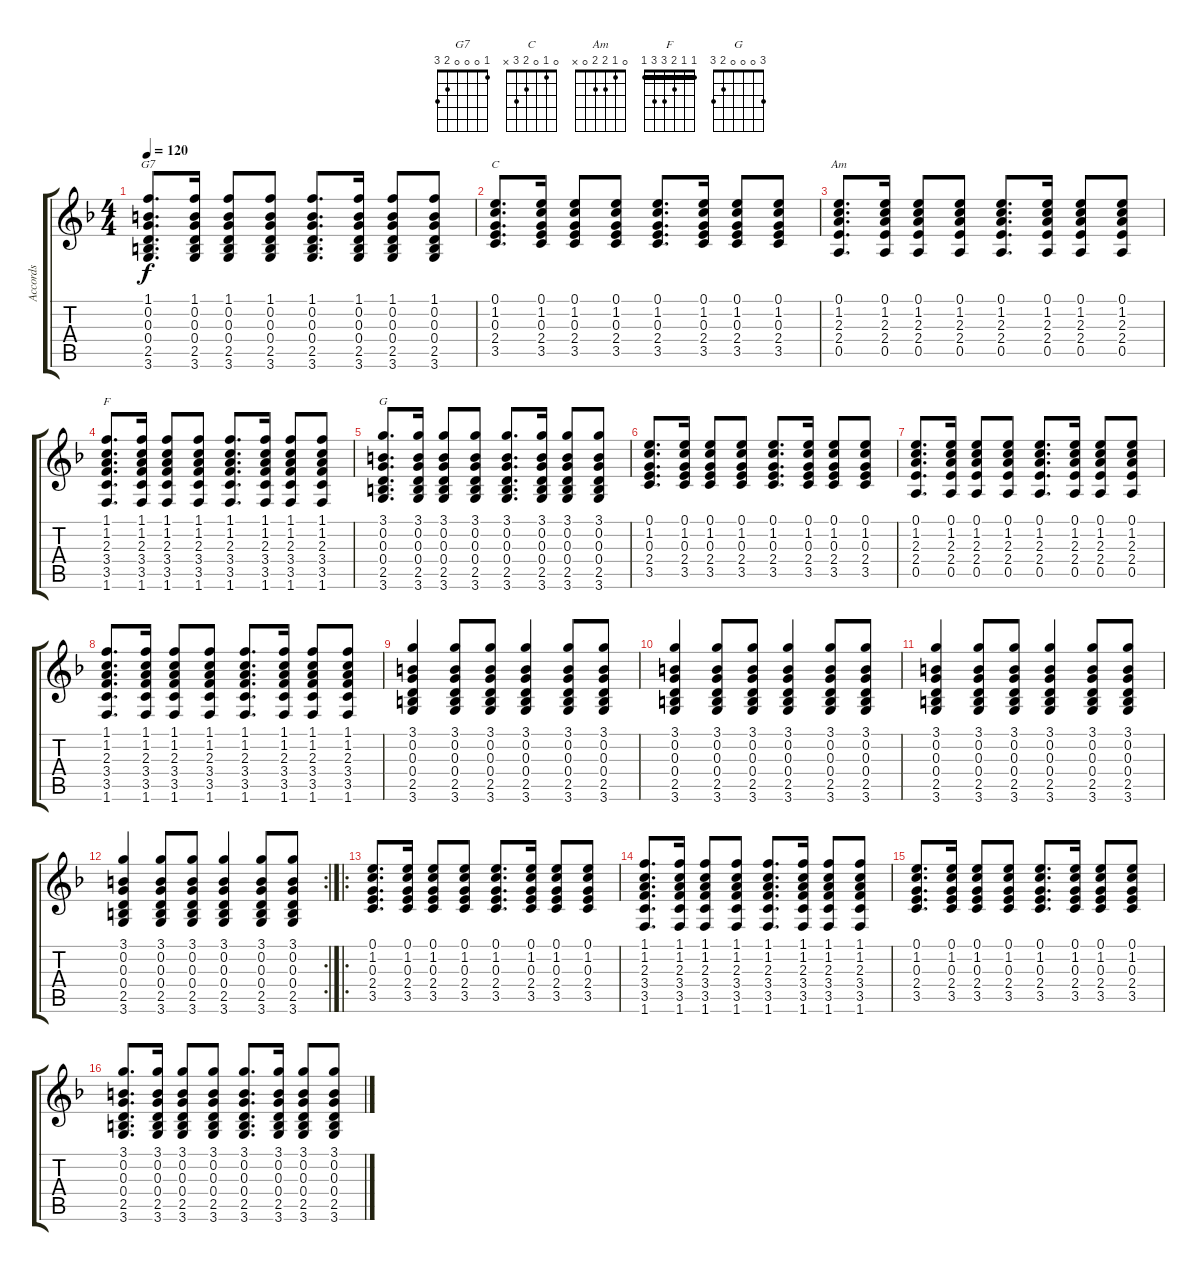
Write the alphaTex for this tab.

\track ("Accords" "Accords") {instrument acousticguitarsteel}
\staff {score tabs}
\tuning (E4 B3 G3 D3 A2 E2) {hide}
\chord ("G7" 1 0 0 0 2 3)
\chord ("C" 0 1 0 2 3 x)
\chord ("Am" 0 1 2 2 0 x)
\chord ("F" 1 1 2 3 3 1) {barre 1}
\chord ("G" 3 0 0 0 2 3)
\ts (4 4)
\tempo 120
\clef g2
\ks f
(1.1 0.2 0.3 0.4 2.5 3.6).8{d ch "G7" dy f} (1.1 0.2 0.3 0.4 2.5 3.6).16 (1.1 0.2 0.3 0.4 2.5 3.6).8 (1.1 0.2 0.3 0.4 2.5 3.6).8 (1.1 0.2 0.3 0.4 2.5 3.6).8{d} (1.1 0.2 0.3 0.4 2.5 3.6).16 (1.1 0.2 0.3 0.4 2.5 3.6).8 (1.1 0.2 0.3 0.4 2.5 3.6).8 |
(0.1 1.2 0.3 2.4 3.5).8{d ch "C"} (0.1 1.2 0.3 2.4 3.5).16 (0.1 1.2 0.3 2.4 3.5).8 (0.1 1.2 0.3 2.4 3.5).8 (0.1 1.2 0.3 2.4 3.5).8{d} (0.1 1.2 0.3 2.4 3.5).16 (0.1 1.2 0.3 2.4 3.5).8 (0.1 1.2 0.3 2.4 3.5).8 |
(0.1 1.2 2.3 2.4 0.5).8{d ch "Am"} (0.1 1.2 2.3 2.4 0.5).16 (0.1 1.2 2.3 2.4 0.5).8 (0.1 1.2 2.3 2.4 0.5).8 (0.1 1.2 2.3 2.4 0.5).8{d} (0.1 1.2 2.3 2.4 0.5).16 (0.1 1.2 2.3 2.4 0.5).8 (0.1 1.2 2.3 2.4 0.5).8 |
(1.1 1.2 2.3 3.4 3.5 1.6).8{d ch "F"} (1.1 1.2 2.3 3.4 3.5 1.6).16 (1.1 1.2 2.3 3.4 3.5 1.6).8 (1.1 1.2 2.3 3.4 3.5 1.6).8 (1.1 1.2 2.3 3.4 3.5 1.6).8{d} (1.1 1.2 2.3 3.4 3.5 1.6).16 (1.1 1.2 2.3 3.4 3.5 1.6).8 (1.1 1.2 2.3 3.4 3.5 1.6).8 |
(3.1 0.2 0.3 0.4 2.5 3.6).8{d ch "G"} (3.1 0.2 0.3 0.4 2.5 3.6).16 (3.1 0.2 0.3 0.4 2.5 3.6).8 (3.1 0.2 0.3 0.4 2.5 3.6).8 (3.1 0.2 0.3 0.4 2.5 3.6).8{d} (3.1 0.2 0.3 0.4 2.5 3.6).16 (3.1 0.2 0.3 0.4 2.5 3.6).8 (3.1 0.2 0.3 0.4 2.5 3.6).8 |
(0.1 1.2 0.3 2.4 3.5).8{d} (0.1 1.2 0.3 2.4 3.5).16 (0.1 1.2 0.3 2.4 3.5).8 (0.1 1.2 0.3 2.4 3.5).8 (0.1 1.2 0.3 2.4 3.5).8{d} (0.1 1.2 0.3 2.4 3.5).16 (0.1 1.2 0.3 2.4 3.5).8 (0.1 1.2 0.3 2.4 3.5).8 |
(0.1 1.2 2.3 2.4 0.5).8{d} (0.1 1.2 2.3 2.4 0.5).16 (0.1 1.2 2.3 2.4 0.5).8 (0.1 1.2 2.3 2.4 0.5).8 (0.1 1.2 2.3 2.4 0.5).8{d} (0.1 1.2 2.3 2.4 0.5).16 (0.1 1.2 2.3 2.4 0.5).8 (0.1 1.2 2.3 2.4 0.5).8 |
(1.1 1.2 2.3 3.4 3.5 1.6).8{d} (1.1 1.2 2.3 3.4 3.5 1.6).16 (1.1 1.2 2.3 3.4 3.5 1.6).8 (1.1 1.2 2.3 3.4 3.5 1.6).8 (1.1 1.2 2.3 3.4 3.5 1.6).8{d} (1.1 1.2 2.3 3.4 3.5 1.6).16 (1.1 1.2 2.3 3.4 3.5 1.6).8 (1.1 1.2 2.3 3.4 3.5 1.6).8 |
(3.1 0.2 0.3 0.4 2.5 3.6).4 (3.1 0.2 0.3 0.4 2.5 3.6).8 (3.1 0.2 0.3 0.4 2.5 3.6).8 (3.1 0.2 0.3 0.4 2.5 3.6).4 (3.1 0.2 0.3 0.4 2.5 3.6).8 (3.1 0.2 0.3 0.4 2.5 3.6).8 |
(3.1 0.2 0.3 0.4 2.5 3.6).4 (3.1 0.2 0.3 0.4 2.5 3.6).8 (3.1 0.2 0.3 0.4 2.5 3.6).8 (3.1 0.2 0.3 0.4 2.5 3.6).4 (3.1 0.2 0.3 0.4 2.5 3.6).8 (3.1 0.2 0.3 0.4 2.5 3.6).8 |
(3.1 0.2 0.3 0.4 2.5 3.6).4 (3.1 0.2 0.3 0.4 2.5 3.6).8 (3.1 0.2 0.3 0.4 2.5 3.6).8 (3.1 0.2 0.3 0.4 2.5 3.6).4 (3.1 0.2 0.3 0.4 2.5 3.6).8 (3.1 0.2 0.3 0.4 2.5 3.6).8 |
\rc 2
(3.1 0.2 0.3 0.4 2.5 3.6).4 (3.1 0.2 0.3 0.4 2.5 3.6).8 (3.1 0.2 0.3 0.4 2.5 3.6).8 (3.1 0.2 0.3 0.4 2.5 3.6).4 (3.1 0.2 0.3 0.4 2.5 3.6).8 (3.1 0.2 0.3 0.4 2.5 3.6).8 |
\ro
(0.1 1.2 0.3 2.4 3.5).8{d} (0.1 1.2 0.3 2.4 3.5).16 (0.1 1.2 0.3 2.4 3.5).8 (0.1 1.2 0.3 2.4 3.5).8 (0.1 1.2 0.3 2.4 3.5).8{d} (0.1 1.2 0.3 2.4 3.5).16 (0.1 1.2 0.3 2.4 3.5).8 (0.1 1.2 0.3 2.4 3.5).8 |
(1.1 1.2 2.3 3.4 3.5 1.6).8{d} (1.1 1.2 2.3 3.4 3.5 1.6).16 (1.1 1.2 2.3 3.4 3.5 1.6).8 (1.1 1.2 2.3 3.4 3.5 1.6).8 (1.1 1.2 2.3 3.4 3.5 1.6).8{d} (1.1 1.2 2.3 3.4 3.5 1.6).16 (1.1 1.2 2.3 3.4 3.5 1.6).8 (1.1 1.2 2.3 3.4 3.5 1.6).8 |
(0.1 1.2 0.3 2.4 3.5).8{d} (0.1 1.2 0.3 2.4 3.5).16 (0.1 1.2 0.3 2.4 3.5).8 (0.1 1.2 0.3 2.4 3.5).8 (0.1 1.2 0.3 2.4 3.5).8{d} (0.1 1.2 0.3 2.4 3.5).16 (0.1 1.2 0.3 2.4 3.5).8 (0.1 1.2 0.3 2.4 3.5).8 |
(3.1 0.2 0.3 0.4 2.5 3.6).8{d} (3.1 0.2 0.3 0.4 2.5 3.6).16 (3.1 0.2 0.3 0.4 2.5 3.6).8 (3.1 0.2 0.3 0.4 2.5 3.6).8 (3.1 0.2 0.3 0.4 2.5 3.6).8{d} (3.1 0.2 0.3 0.4 2.5 3.6).16 (3.1 0.2 0.3 0.4 2.5 3.6).8 (3.1 0.2 0.3 0.4 2.5 3.6).8
